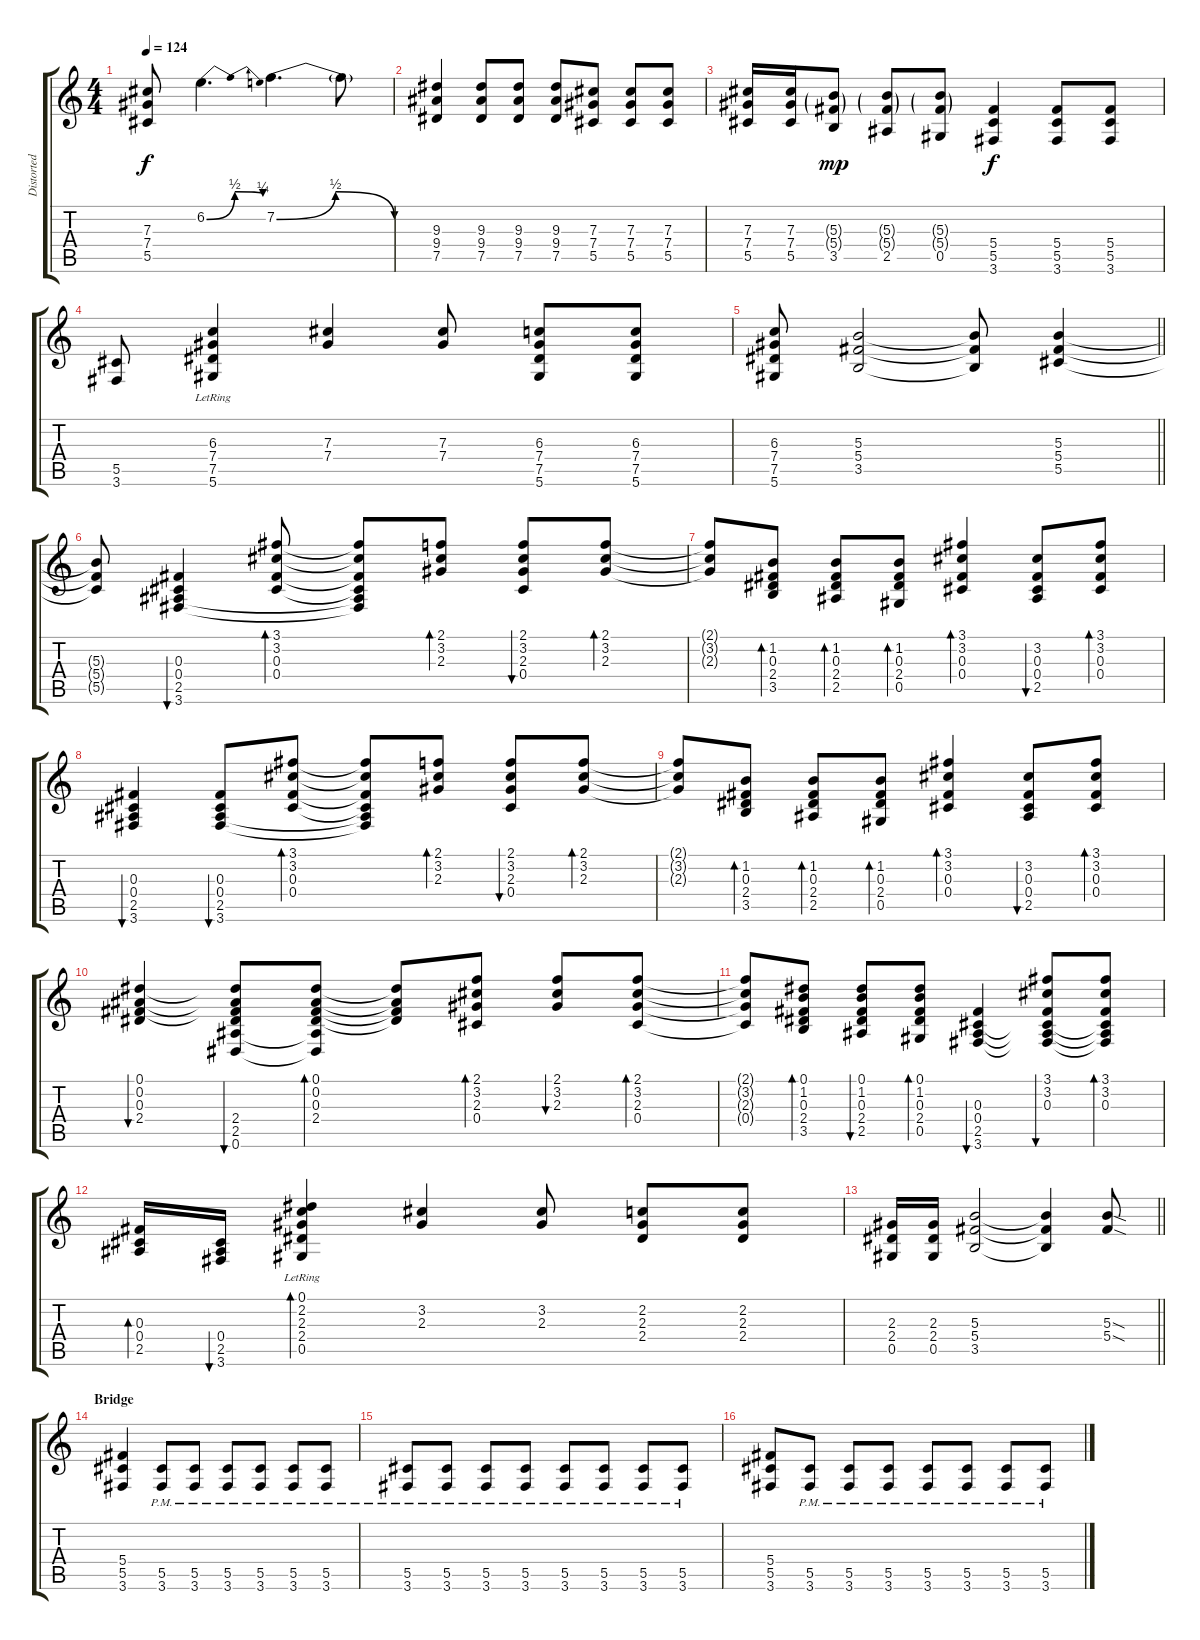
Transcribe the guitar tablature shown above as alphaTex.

\track ("Distorted I" "Distorted ") {instrument overdrivenguitar}
\staff {score tabs}
\tuning (Eb4 Bb3 Gb3 Db3 Ab2 Eb2) {hide}
\ts (4 4)
\tempo 124
\clef g2
\ks c
(7.3 7.4 5.5).8{dy f} 6.2{be (bendrelease 0 0 15 2 35 2 60 1)}.4{d} 7.2{be (bendrelease 0 0 20 2 45 2 60 0)}.4{d} 7.2{t}.8 |
(9.3 9.4 7.5).4 (9.3 9.4 7.5).8 (9.3 9.4 7.5).8 (9.3 9.4 7.5).8 (7.3 7.4 5.5).8 (7.3 7.4 5.5).8 (7.3 7.4 5.5).8 |
(7.3 7.4 5.5).16 (7.3 7.4 5.5).16 (5.3{g} 5.4{g} 3.5).8{dy mp} (5.3{g} 5.4{g} 2.5).8 (5.3{g} 5.4{g} 0.5).8 (5.4 5.5 3.6).4{dy f} (5.4 5.5 3.6).8 (5.4 5.5 3.6).8 |
(5.5 3.6).8 (6.3 7.4{lr} 7.5{lr} 5.6{lr}).4 (7.3 7.4).4 (7.3 7.4).8 (6.3 7.4 7.5 5.6).8 (6.3 7.4 7.5 5.6).8 |
\barLineRight lightlight
(6.3 7.4 7.5 5.6).8 (5.3 5.4 3.5).2 (5.3{t} 5.4{t} 3.5{t}).8 (5.3 5.4 5.5).4 |
(5.3{t} 5.4{t} 5.5{t}).8 (0.3 0.4 2.5 3.6).4{bu 60 volume 9} (3.1 3.2 0.3 0.4).8{bd 60} (3.1{t} 3.2{t} 0.3{t} 0.4{t} 2.5{t} 3.6{t}).8 (2.1 3.2 2.3).8{bd 60} (2.1 3.2 2.3 0.4).8{bu 60} (2.1 3.2 2.3).8{bd 60} |
(2.1{t} 3.2{t} 2.3{t}).8 (1.2 0.3 2.4 3.5).8{bd 60} (1.2 0.3 2.4 2.5).8{bd 60} (1.2 0.3 2.4 0.5).8{bd 60} (3.1 3.2 0.3 0.4).4{bd 60} (3.2 0.3 0.4 2.5).8{bu 60} (3.1 3.2 0.3 0.4).8{bd 60} |
(0.3 0.4 2.5 3.6).4{bu 60} (0.3 0.4 2.5 3.6).8{bu 60} (3.1 3.2 0.3 0.4).8{bd 60} (3.1{t} 3.2{t} 0.3{t} 0.4{t} 2.5{t} 3.6{t}).8 (2.1 3.2 2.3).8{bd 60} (2.1 3.2 2.3 0.4).8{bu 60} (2.1 3.2 2.3).8{bd 60} |
(2.1{t} 3.2{t} 2.3{t}).8 (1.2 0.3 2.4 3.5).8{bd 60} (1.2 0.3 2.4 2.5).8{bd 60} (1.2 0.3 2.4 0.5).8{bd 60} (3.1 3.2 0.3 0.4).4{bd 60} (3.2 0.3 0.4 2.5).8{bu 60} (3.1 3.2 0.3 0.4).8{bd 60} |
(0.1 0.2 0.3 2.4).4{bu 60} (0.1{t} 0.2{t} 0.3{t} 2.4 2.5 0.6).8{bu 60} (0.1 0.2 0.3 2.4 2.5{t} 0.6{t}).8{bd 60} (0.1{t} 0.2{t} 0.3{t} 2.4{t}).8 (2.1 3.2 2.3 0.4).8{bd 60} (2.1 3.2 2.3).8{bu 60} (2.1 3.2 2.3 0.4).8{bd 60} |
(2.1{t} 3.2{t} 2.3{t} 0.4{t}).8 (0.1 1.2 0.3 2.4 3.5).8{bd 60} (0.1 1.2 0.3 2.4 2.5).8{bu 60} (0.1 1.2 0.3 2.4 0.5).8{bd 60} (0.3 0.4 2.5 3.6).4{bu 60} (3.1 3.2 0.3 0.4{t} 2.5{t} 3.6{t}).8{bu 60} (3.1 3.2 0.3 0.4{t} 2.5{t} 3.6{t}).8{bd 60} |
(0.3 0.4 2.5).16{bd 60} (0.4 2.5 3.6).16{bu 60} (0.1 2.2 2.3 2.4{lr} 0.5{lr}).4{bd 60} (3.2 2.3).4 (3.2 2.3).8 (2.2 2.3 2.4).8 (2.2 2.3 2.4).8 |
\barLineRight lightlight
(2.3 2.4 0.5).16 (2.3 2.4 0.5).16 (5.3 5.4 3.5).2 (5.3{t} 5.4{t} 3.5{t}).4 (5.3{sod} 5.4{sod}).8 |
\section ("" "Bridge")
(5.4 5.5 3.6).4 (5.5{pm} 3.6{pm}).8 (5.5{pm} 3.6{pm}).8 (5.5{pm} 3.6{pm}).8 (5.5{pm} 3.6{pm}).8 (5.5{pm} 3.6{pm}).8 (5.5{pm} 3.6{pm}).8 |
(5.5{pm} 3.6{pm}).8 (5.5{pm} 3.6{pm}).8 (5.5{pm} 3.6{pm}).8 (5.5{pm} 3.6{pm}).8 (5.5{pm} 3.6{pm}).8 (5.5{pm} 3.6{pm}).8 (5.5{pm} 3.6{pm}).8 (5.5{pm} 3.6{pm}).8 |
(5.4 5.5 3.6).8 (5.5{pm} 3.6{pm}).8 (5.5{pm} 3.6{pm}).8 (5.5{pm} 3.6{pm}).8 (5.5{pm} 3.6{pm}).8 (5.5{pm} 3.6{pm}).8 (5.5{pm} 3.6{pm}).8 (5.5{pm} 3.6{pm}).8
